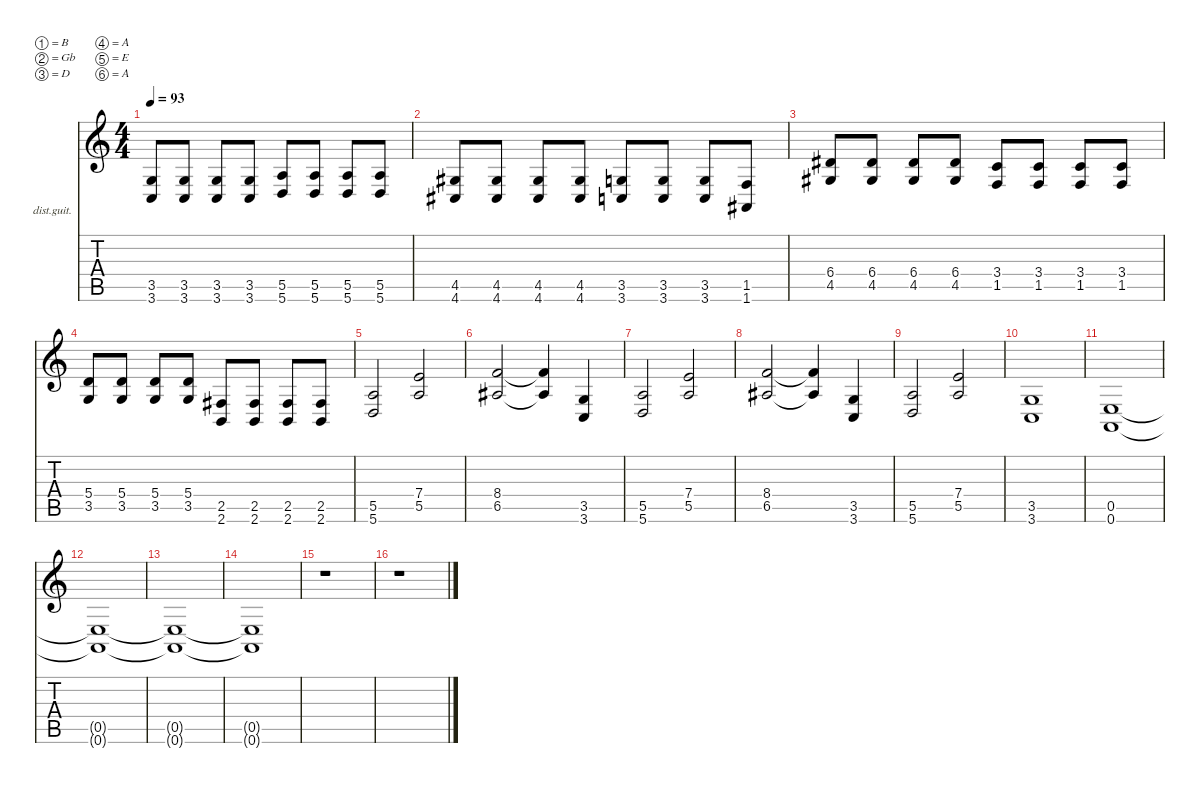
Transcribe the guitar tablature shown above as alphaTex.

\defaultSystemsLayout 2
\hideDynamics
\bracketExtendMode nobrackets
\firstSystemTrackNameOrientation horizontal
\otherSystemsTrackNameOrientation horizontal
\track ("Rhythm Guitar" "dist.guit.") {instrument distortionguitar}
\staff {score tabs}
\tuning (B3 Gb3 D3 A2 E2 A1)
\ts (4 4)
\scale
1.04096
\tempo 93
\accidentals auto
\clef g2
\ottava regular
\simile none
\ks c
(3.5 3.6).8{dy f beam Up} (3.5 3.6).8{beam Up} (3.5 3.6).8{beam Up} (3.5 3.6).8{beam Up} (5.5 5.6).8{beam Up} (5.5 5.6).8{beam Up} (5.5 5.6).8{beam Up} (5.5 5.6).8{beam Up} |
\scale
0.959042 (4.5{acc #} 4.6{acc #}).8{beam Up} (4.5{acc #} 4.6{acc #}).8{beam Up} (4.5{acc #} 4.6{acc #}).8{beam Up} (4.5{acc #} 4.6{acc #}).8{beam Up} (3.5 3.6).8{beam Up} (3.5 3.6).8{beam Up} (3.5 3.6).8{beam Up} (1.5 1.6{acc #}).8{beam Up} |
\scale
1.02122 (6.4{acc #} 4.5{acc #}).8{beam Up} (6.4{acc #} 4.5{acc #}).8{beam Up} (6.4{acc #} 4.5{acc #}).8{beam Up} (6.4{acc #} 4.5{acc #}).8{beam Up} (3.4 1.5).8{beam Up} (3.4 1.5).8{beam Up} (3.4 1.5).8{beam Up} (3.4 1.5).8{beam Up} |
\scale
0.978779 (5.4 3.5).8{beam Up} (5.4 3.5).8{beam Up} (5.4 3.5).8{beam Up} (5.4 3.5).8{beam Up} (2.5{acc #} 2.6).8{beam Up} (2.5{acc #} 2.6).8{beam Up} (2.5{acc #} 2.6).8{beam Up} (2.5{acc #} 2.6).8{beam Up} |
\scale
1.03833 (5.5 5.6).2{beam Up} (7.4 5.5).2{beam Up} |
\scale
0.961674 (8.4 6.5{acc #}).2{beam Up} (8.4{t} 6.5{t acc #}).4{beam Up} (3.5 3.6).4{beam Up} |
\scale
1.03833 (5.5 5.6).2{beam Up} (7.4 5.5).2{beam Up} |
\scale
0.961674 (8.4 6.5{acc #}).2{beam Up} (8.4{t} 6.5{t acc #}).4{beam Up} (3.5 3.6).4{beam Up} |
\scale
1.03043 (5.5 5.6).2{beam Up} (7.4 5.5).2{beam Up} |
\scale
0.969568 (3.5 3.6).1{beam Up} |
\scale
1.03043 (0.5 0.6).1{beam Up} |
\scale
0.969568 (0.5{t} 0.6{t}).1{beam Up} |
\scale
1.03043 (0.5{t} 0.6{t}).1{beam Up} |
\scale
0.969568 (0.5{t} 0.6{t}).1{beam Up} |
\scale
1.03043 r.1{beam Down} |
\scale
0.969568 r.1{beam Down}
